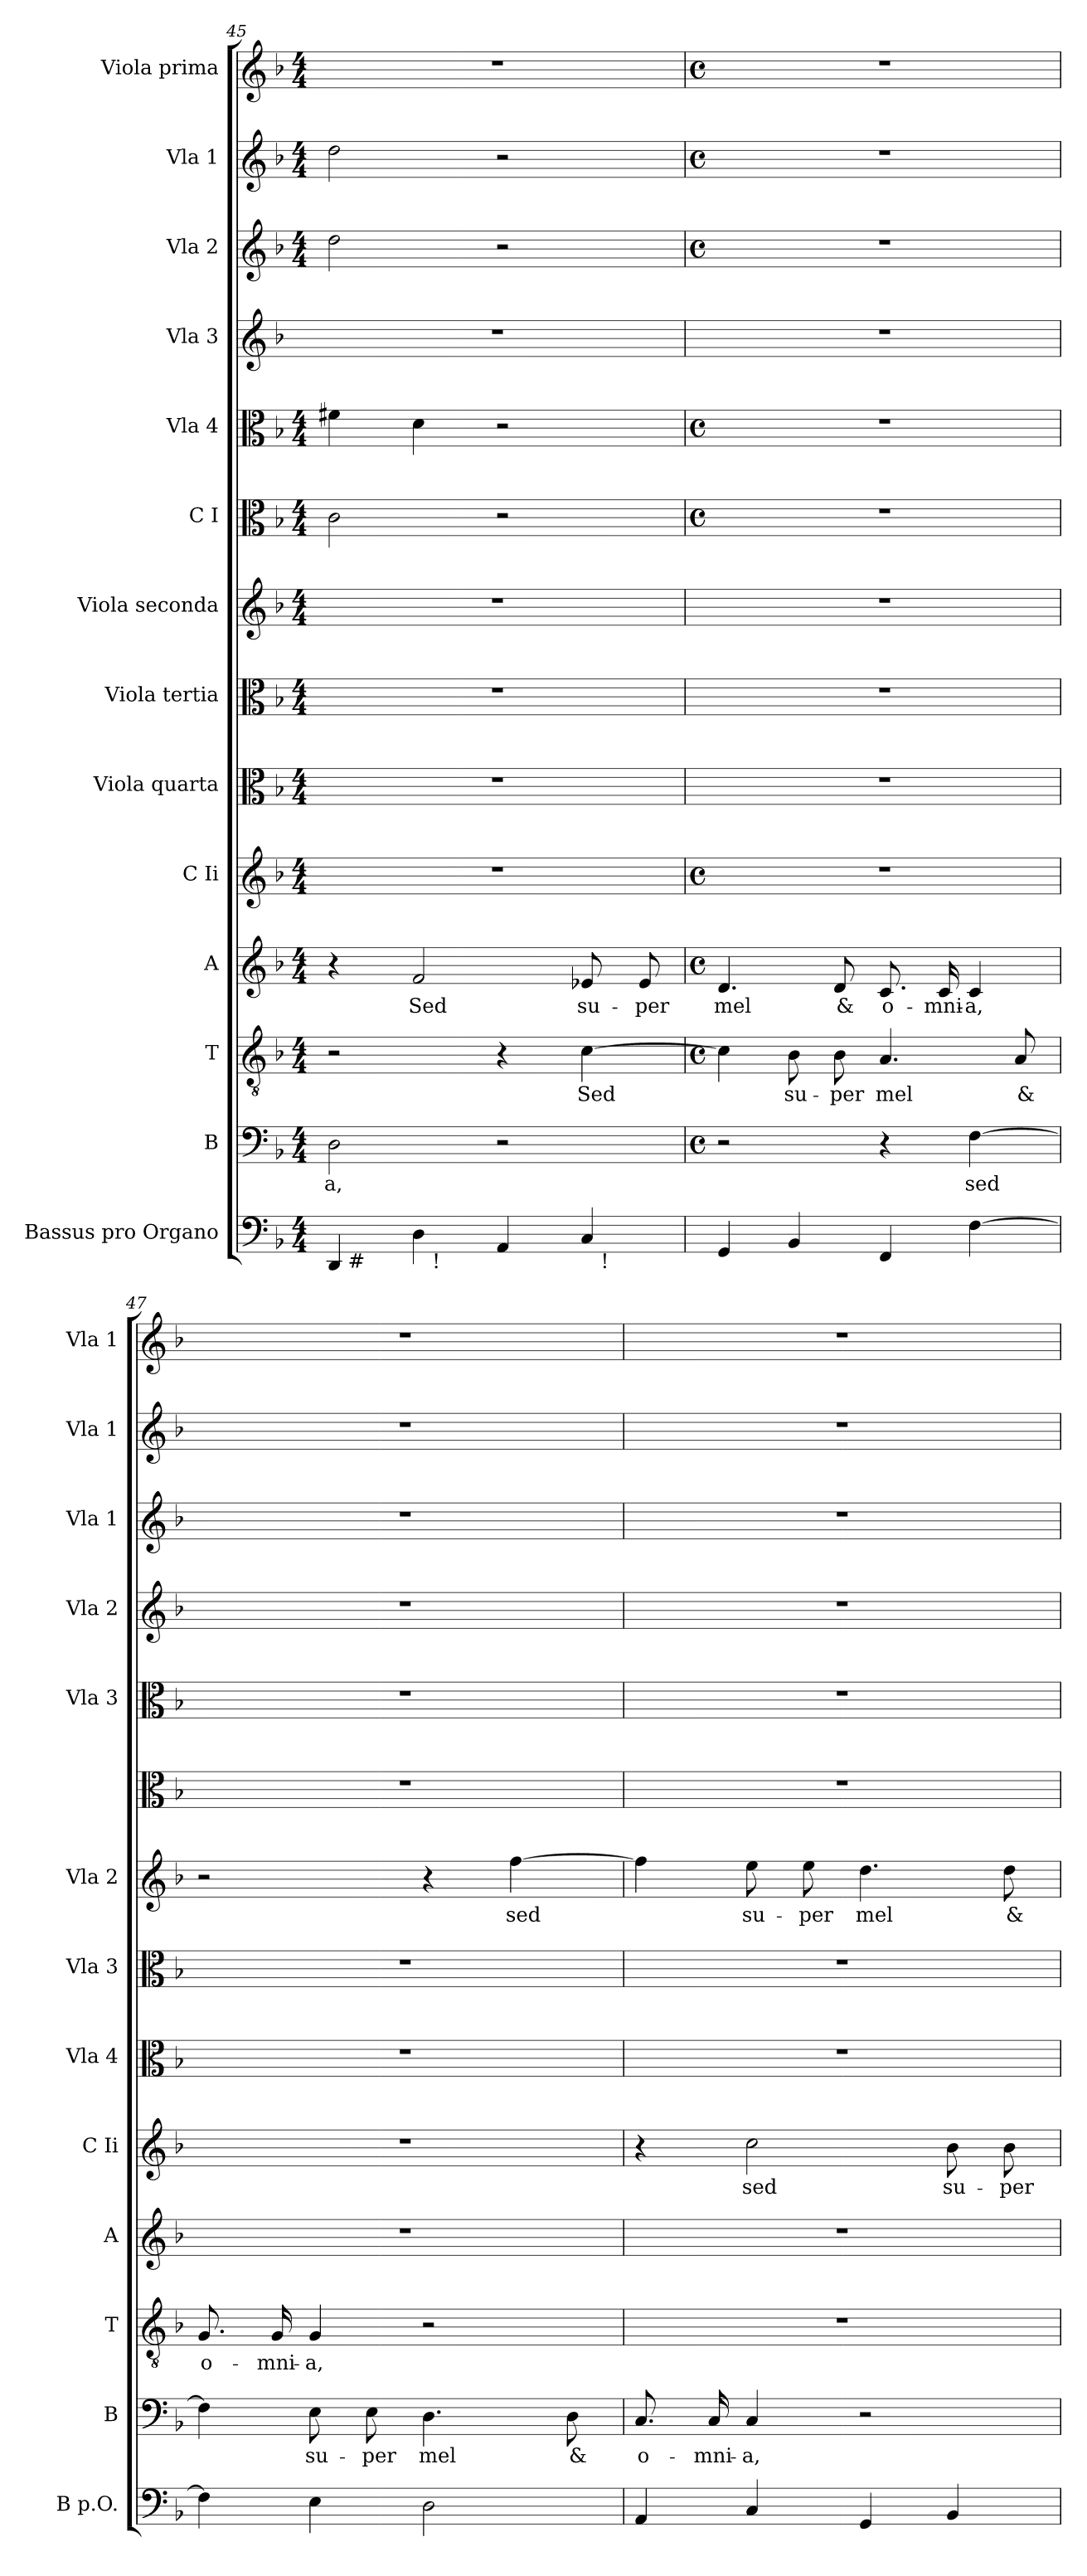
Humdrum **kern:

**kern	**kern	**text	**kern	**text	**kern	**text	**kern	**text	**kern	**kern	**kern	**text	**kern	**kern	**kern	**kern	**kern	**kern
*part14	*part13	*part13	*part12	*part12	*part11	*part11	*part10	*part10	*part9	*part8	*part7	*part7	*part6	*part5	*part4	*part3	*part2	*part1
*staff14	*staff13	*staff13	*staff12	*staff12	*staff11	*staff11	*staff10	*staff10	*staff9	*staff8	*staff7	*staff7	*staff6	*staff5	*staff4	*staff3	*staff2	*staff1
*I"Bassus pro Organo	*I"B	*	*I"T	*	*I"A	*	*I"C Ii	*	*I"Viola quarta	*I"Viola tertia	*I"Viola seconda	*	*I"C I	*I"Vla 4	*I"Vla 3	*I"Vla 2	*I"Vla 1	*I"Viola prima
*I'B p.O.	*I'B	*	*I'T	*	*I'A	*	*I'C Ii	*	*I'Vla 4	*I'Vla 3	*I'Vla 2	*	*	*I'Vla 3	*I'Vla 2	*I'Vla 1	*I'Vla 1	*I'Vla 1
*clefF4	*clefF4	*	*clefGv2	*	*clefG2	*	*clefG2	*	*clefC3	*clefC3	*clefG2	*	*clefC3	*clefC3	*clefG2	*clefG2	*clefG2	*clefG2
*k[b-]	*k[b-]	*	*k[b-]	*	*k[b-]	*	*k[b-]	*	*k[b-]	*k[b-]	*k[b-]	*	*k[b-]	*k[b-]	*k[b-]	*k[b-]	*k[b-]	*k[b-]
*F:	*F:	*	*F:	*	*F:	*	*F:	*	*F:	*F:	*F:	*	*F:	*F:	*F:	*F:	*F:	*F:
*M4/4	*M4/4	*	*M4/4	*	*M4/4	*	*M4/4	*	*M4/4	*M4/4	*M4/4	*	*M4/4	*M4/4	*	*M4/4	*M4/4	*M4/4
=45	=45	=45	=45	=45	=45	=45	=45	=45	=45	=45	=45	=45	=45	=45	=45	=45	=45	=45
!	!	!LO:LY:b	!	!	!	!	!	!	!	!	!	!	!	!	!	!	!	!
*^	*	*	*	*	*	*	*	*	*	*	*	*	*	*	*	*	*	*
*	*^	*	*	*	*	*	*	*	*	*	*	*	*	*	*	*	*	*	*
4DD/	32ryy	4ryy	2D\	-a,	2r	.	4r	.	1r	.	1r	1r	1r	.	2c\	4f#X\	1r	2dd\	2dd\	1r
!	!LO:TX:b:t=#	!	!	!	!	!	!	!	!	!	!	!	!	!	!	!	!	!	!	!
.	2ryy	.	.	.	.	.	.	.	.	.	.	.	.	.	.	.	.	.	.	.
!	!	!	!	!	!	!	!	!LO:LY:b	!	!	!	!	!	!	!	!	!	!	!	!
4D\	.	32ryy	.	.	.	.	2f/	Sed	.	.	.	.	.	.	.	4d\	.	.	.	.
!	!	!LO:TX:b:t=!	!	!	!	!	!	!	!	!	!	!	!	!	!	!	!	!	!	!
.	.	2ryy	.	.	.	.	.	.	.	.	.	.	.	.	.	.	.	.	.	.
4AA</	.	.	2r	.	4r	.	.	.	.	.	.	.	.	.	2r	2r	.	2r	2r	.
.	4...ryy	.	.	.	.	.	.	.	.	.	.	.	.	.	.	.	.	.	.	.
!	!	!	!	!	!	!LO:LY:b	!	!LO:LY:b	!	!	!	!	!	!	!	!	!	!	!	!
4C/	.	.	.	.	[<4c\	Sed	8e-X/	su-	.	.	.	.	.	.	.	.	.	.	.	.
!	!	!LO:TX:b:t=!	!	!	!	!	!	!	!	!	!	!	!	!	!	!	!	!	!	!
.	.	8..ryy	.	.	.	.	.	.	.	.	.	.	.	.	.	.	.	.	.	.
!	!	!	!	!	!	!	!	!LO:LY:b	!	!	!	!	!	!	!	!	!	!	!	!
.	.	.	.	.	.	.	8e-/	-per	.	.	.	.	.	.	.	.	.	.	.	.
*v	*v	*v	*	*	*	*	*	*	*	*	*	*	*	*	*	*	*	*	*	*
!!LO:PB:g=z
=46	=46	=46	=46	=46	=46	=46	=46	=46	=46	=46	=46	=46	=46	=46	=46	=46	=46	=46
*	*M4/4	*	*M4/4	*	*M4/4	*	*M4/4	*	*	*	*	*	*M4/4	*M4/4	*	*M4/4	*M4/4	*M4/4
*	*met(c)	*	*met(c)	*	*met(c)	*	*met(c)	*	*	*	*	*	*met(c)	*met(c)	*	*met(c)	*met(c)	*met(c)
*^	*	*	*	*	*	*	*	*	*	*	*	*	*	*	*	*	*	*
*	*^	*	*	*	*	*	*	*	*	*	*	*	*	*	*	*	*	*	*
!	!	!	!	!	!	!	!	!LO:LY:b	!	!	!	!	!	!	!	!	!	!	!	!
*v	*v	*v	*	*	*	*	*	*	*	*	*	*	*	*	*	*	*	*	*	*
4GG</	2r	.	4c\]	.	4.d/	mel	1r	.	1r	1r	1r	.	1r	1r	1r	1r	1r	1r
!	!	!	!	!LO:LY:b	!	!	!	!	!	!	!	!	!	!	!	!	!	!
4BB-/	.	.	8B-\	su-	.	.	.	.	.	.	.	.	.	.	.	.	.	.
!	!	!	!	!LO:LY:b	!	!LO:LY:b	!	!	!	!	!	!	!	!	!	!	!	!
.	.	.	8B-\	-per	8d/	&	.	.	.	.	.	.	.	.	.	.	.	.
!	!	!	!	!LO:LY:b	!	!LO:LY:b	!	!	!	!	!	!	!	!	!	!	!	!
4FF/	4r	.	4.A/	mel	8.c/	o-	.	.	.	.	.	.	.	.	.	.	.	.
!	!	!	!	!	!	!LO:LY:b	!	!	!	!	!	!	!	!	!	!	!	!
.	.	.	.	.	16c/	-mni-	.	.	.	.	.	.	.	.	.	.	.	.
!	!	!LO:LY:b	!	!	!	!LO:LY:b	!	!	!	!	!	!	!	!	!	!	!	!
[>4F\	[>4F\	sed	.	.	4c/	-a,	.	.	.	.	.	.	.	.	.	.	.	.
!	!	!	!	!LO:LY:b	!	!	!	!	!	!	!	!	!	!	!	!	!	!
.	.	.	8A/	&	.	.	.	.	.	.	.	.	.	.	.	.	.	.
=47	=47	=47	=47	=47	=47	=47	=47	=47	=47	=47	=47	=47	=47	=47	=47	=47	=47	=47
!	!	!	!	!LO:LY:b	!	!	!	!	!	!	!	!	!	!	!	!	!	!
4F>\]	4F\]	.	8.G/	o-	1r	.	1r	.	1r	1r	2r	.	1r	1r	1r	1r	1r	1r
!	!	!	!	!LO:LY:b	!	!	!	!	!	!	!	!	!	!	!	!	!	!
.	.	.	16G/	-mni-	.	.	.	.	.	.	.	.	.	.	.	.	.	.
!	!	!LO:LY:b	!	!LO:LY:b	!	!	!	!	!	!	!	!	!	!	!	!	!	!
4E>\	8E\	su-	4G/	-a,	.	.	.	.	.	.	.	.	.	.	.	.	.	.
!	!	!LO:LY:b	!	!	!	!	!	!	!	!	!	!	!	!	!	!	!	!
.	8E\	-per	.	.	.	.	.	.	.	.	.	.	.	.	.	.	.	.
!	!	!LO:LY:b	!	!	!	!	!	!	!	!	!	!	!	!	!	!	!	!
2D\	4.D\	mel	2r	.	.	.	.	.	.	.	4r	.	.	.	.	.	.	.
!	!	!	!	!	!	!	!	!	!	!	!	!LO:LY:b	!	!	!	!	!	!
.	.	.	.	.	.	.	.	.	.	.	[>4ff\	sed	.	.	.	.	.	.
!	!	!LO:LY:b	!	!	!	!	!	!	!	!	!	!	!	!	!	!	!	!
.	8D\	&	.	.	.	.	.	.	.	.	.	.	.	.	.	.	.	.
=48	=48	=48	=48	=48	=48	=48	=48	=48	=48	=48	=48	=48	=48	=48	=48	=48	=48	=48
!	!	!LO:LY:b	!	!	!	!	!	!	!	!	!	!	!	!	!	!	!	!
4AA</	8.C/	o-	1r	.	1r	.	4r	.	1r	1r	4ff\]	.	1r	1r	1r	1r	1r	1r
!	!	!LO:LY:b	!	!	!	!	!	!	!	!	!	!	!	!	!	!	!	!
.	16C/	-mni-	.	.	.	.	.	.	.	.	.	.	.	.	.	.	.	.
!	!	!LO:LY:b	!	!	!	!	!	!LO:LY:b	!	!	!	!LO:LY:b	!	!	!	!	!	!
4C/	4C/	-a,	.	.	.	.	2cc\	sed	.	.	8ee\	su-	.	.	.	.	.	.
!	!	!	!	!	!	!	!	!	!	!	!	!LO:LY:b	!	!	!	!	!	!
.	.	.	.	.	.	.	.	.	.	.	8ee\	-per	.	.	.	.	.	.
!	!	!	!	!	!	!	!	!	!	!	!	!LO:LY:b	!	!	!	!	!	!
4GG</	2r	.	.	.	.	.	.	.	.	.	4.dd\	mel	.	.	.	.	.	.
!	!	!	!	!	!	!	!	!LO:LY:b	!	!	!	!	!	!	!	!	!	!
4BB-/	.	.	.	.	.	.	8b-\	su-	.	.	.	.	.	.	.	.	.	.
!	!	!	!	!	!	!	!	!LO:LY:b	!	!	!	!LO:LY:b	!	!	!	!	!	!
.	.	.	.	.	.	.	8b-\	-per	.	.	8dd\	&	.	.	.	.	.	.
=	=	=	=	=	=	=	=	=	=	=	=	=	=	=	=	=	=	=
*-	*-	*-	*-	*-	*-	*-	*-	*-	*-	*-	*-	*-	*-	*-	*-	*-	*-	*-
